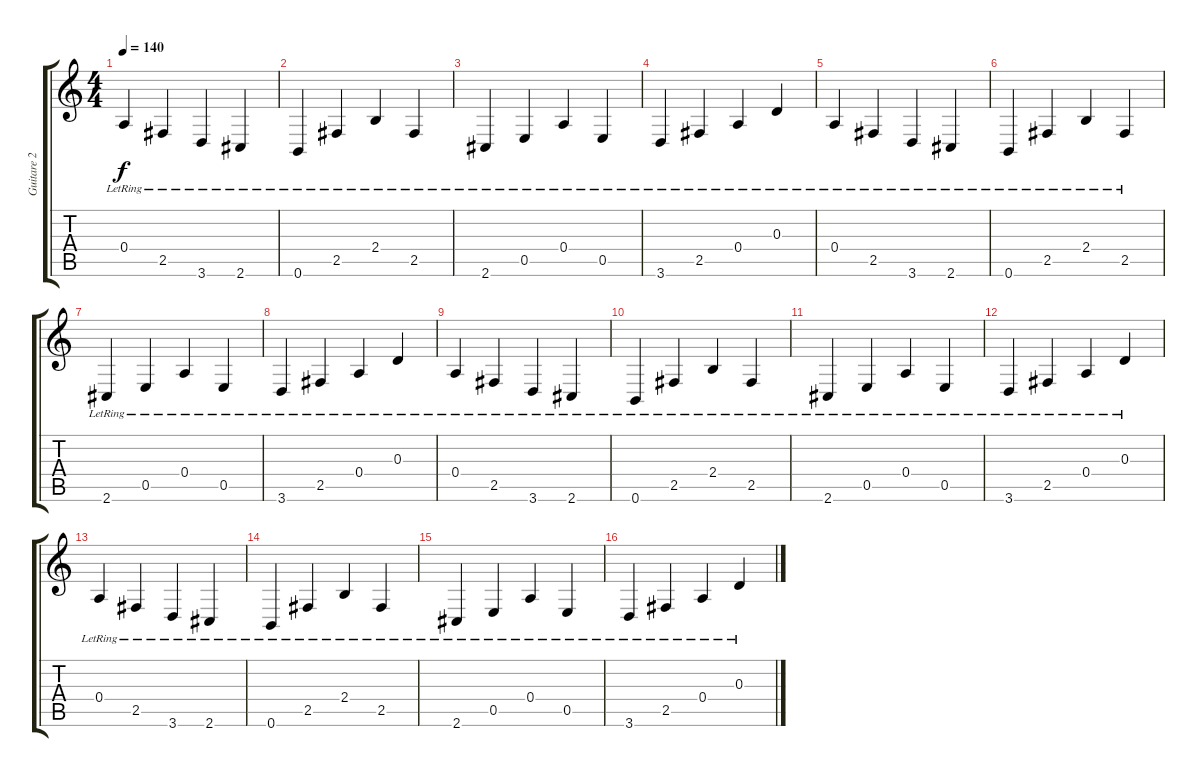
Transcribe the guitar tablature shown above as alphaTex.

\track ("Guitare 2" "Guitare 2") {instrument distortionguitar}
\staff {score tabs}
\tuning (B3 Gb3 D3 A2 E2 B1) {hide}
\ts (4 4)
\tempo 140
\clef g2
\ks c
0.4{lr}.4{dy f} 2.5{lr}.4 3.6{lr}.4 2.6{lr}.4 |
0.6{lr}.4 2.5{lr}.4 2.4{lr}.4 2.5{lr}.4 |
2.6{lr}.4 0.5{lr}.4 0.4{lr}.4 0.5{lr}.4 |
3.6{lr}.4 2.5{lr}.4 0.4{lr}.4 0.3{lr}.4 |
0.4{lr}.4 2.5{lr}.4 3.6{lr}.4 2.6{lr}.4 |
0.6{lr}.4 2.5{lr}.4 2.4{lr}.4 2.5{lr}.4 |
2.6{lr}.4 0.5{lr}.4 0.4{lr}.4 0.5{lr}.4 |
3.6{lr}.4 2.5{lr}.4 0.4{lr}.4 0.3{lr}.4 |
0.4{lr}.4 2.5{lr}.4 3.6{lr}.4 2.6{lr}.4 |
0.6{lr}.4 2.5{lr}.4 2.4{lr}.4 2.5{lr}.4 |
2.6{lr}.4 0.5{lr}.4 0.4{lr}.4 0.5{lr}.4 |
3.6{lr}.4 2.5{lr}.4 0.4{lr}.4 0.3{lr}.4 |
0.4{lr}.4 2.5{lr}.4 3.6{lr}.4 2.6{lr}.4 |
0.6{lr}.4 2.5{lr}.4 2.4{lr}.4 2.5{lr}.4 |
2.6{lr}.4 0.5{lr}.4 0.4{lr}.4 0.5{lr}.4 |
3.6{lr}.4 2.5{lr}.4 0.4{lr}.4 0.3{lr}.4
